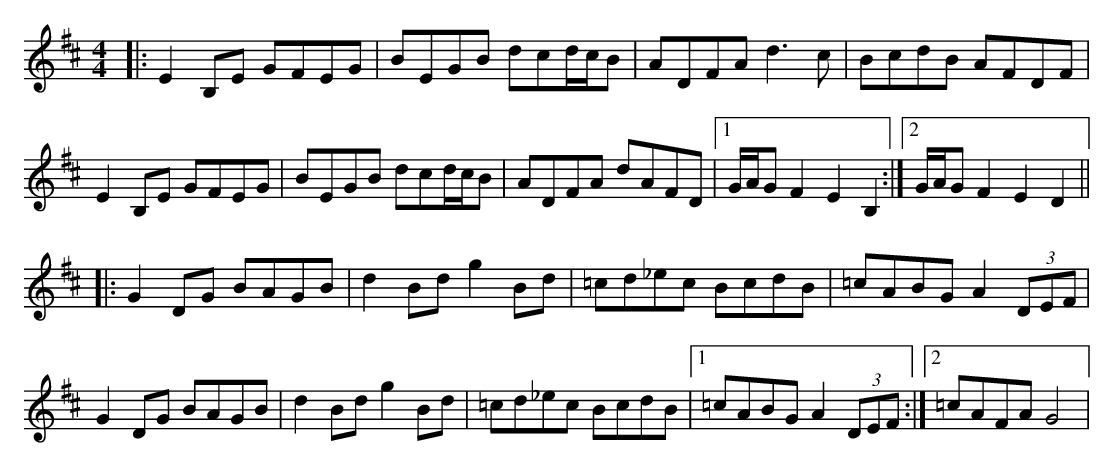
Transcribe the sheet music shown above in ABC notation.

X:1
M:4/4
K:Edor
|:E2B,E GFEG|BEGB dcd/c/B|ADFA d3c|BcdB AFDF|
E2B,E GFEG|BEGB dcd/c/B|ADFA dAFD|1 G/A/GF2E2B,2:|2 G/A/GF2E2D2||
|:G2DG BAGB|d2Bd g2Bd|=cd_ec BcdB|=cABG A2(3DEF|
G2DG BAGB|d2Bd g2Bd|=cd_ec BcdB|1 =cABG A2(3DEF:|2 =cAFA G4|
